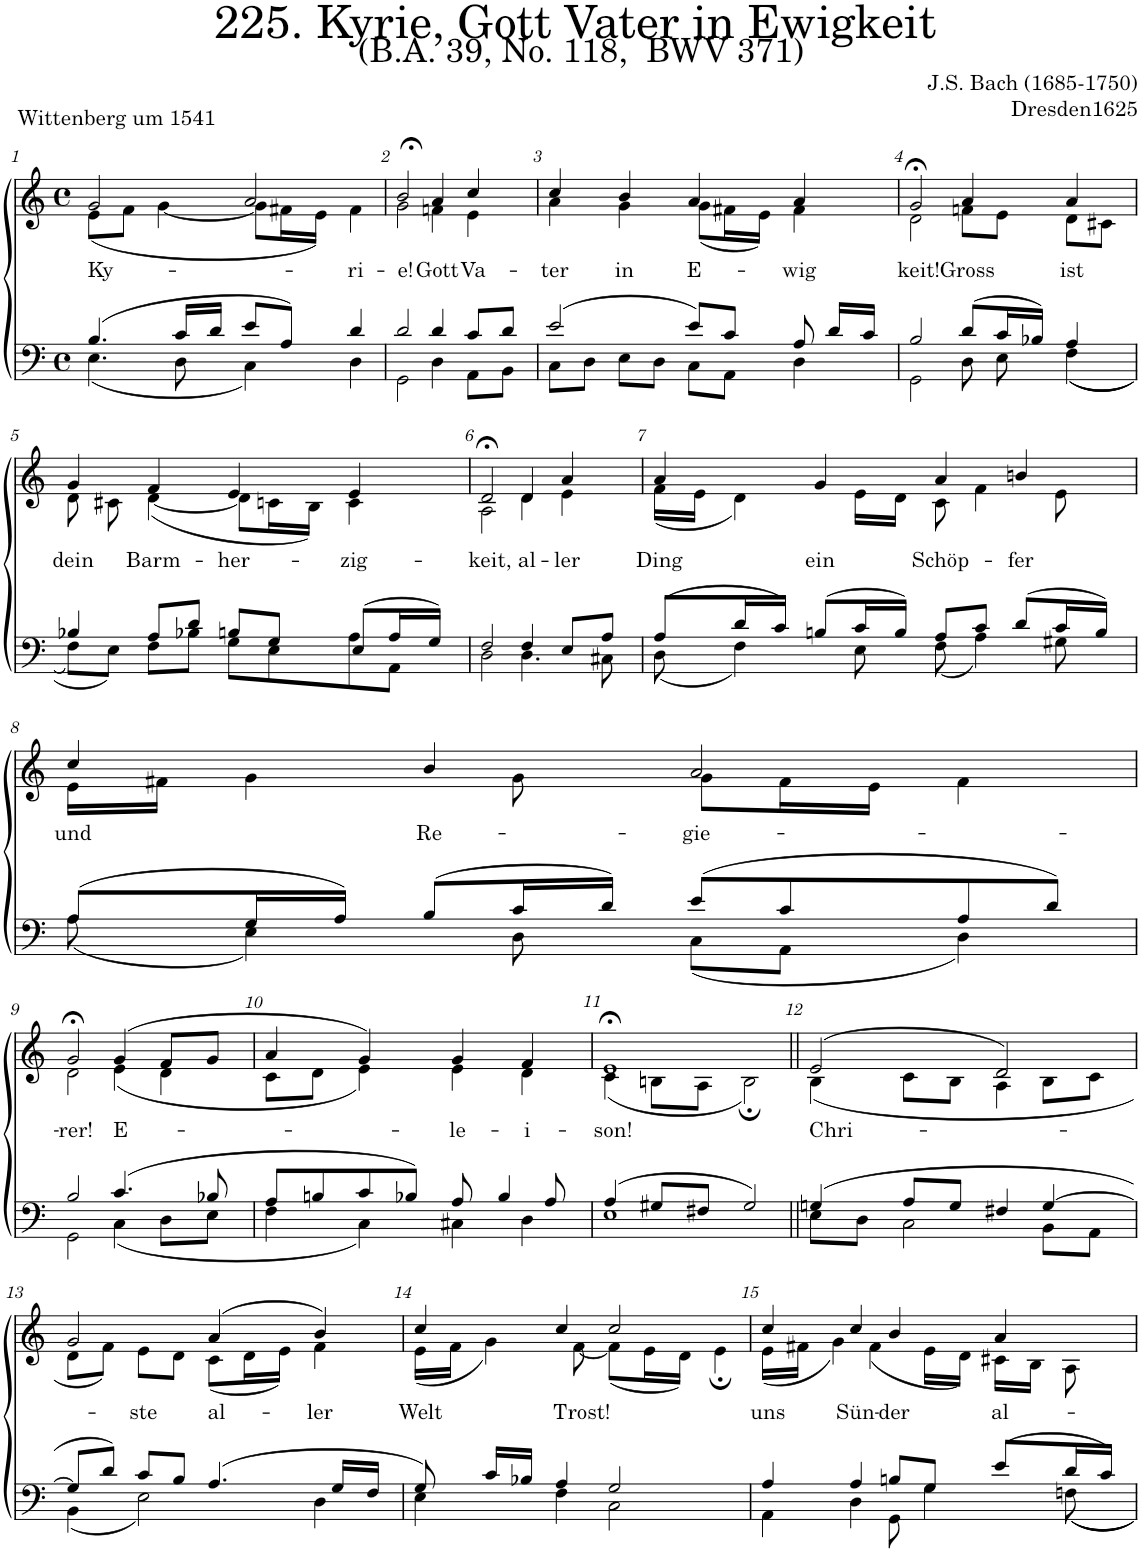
**kern	**kern	**text
*part2	*part1	*part1
*staff2	*staff1	*staff1
*I"Tenor/Bass	*I"Soprano/Alto	*
*clefF4	*clefG2	*
*k[]	*k[]	*
*M4/4	*M4/4	*
*met(c)	*met(c)	*
=1	=1	=1
*^	*^	*
!	!	!	!	!LO:LY:b
(4.B/	(4.E\	2g/	(8e\L	Ky-
.	.	.	8f\J	.
.	.	.	[4g\	.
16c/LL	8D\	.	.	.
16d/JJ	.	.	.	.
8e/L	4C\)	2a/	8g\L]	.
8A/J)	.	.	16f#X\L	.
.	.	.	16e\JJ)	.
!	!	!	!	!LO:LY:b
4d/	4D\	.	4f#\	-ri-
=2	=2	=2	=2	=2
!	!	!	!	!LO:LY:b
2d/	2GG\	2b;<,/	2g\	-e!
!	!	!	!	!LO:LY:b
4d/	4D\	4a/	4fn\	Gott
!	!	!	!	!LO:LY:b
8c/L	8AA\L	4cc/	4e\	Va-
8d/J	8BB\J	.	.	.
=3	=3	=3	=3	=3
!	!	!	!	!LO:LY:b
(2e/	8C\L	4cc/	4a\	-ter
.	8D\J	.	.	.
!	!	!	!	!LO:LY:b
.	8E\L	4b/	4g\	in
.	8D\J	.	.	.
!	!	!	!	!LO:LY:b
8e/L)	8C\L	4a/	(8g\L	E-
8c/J	8AA\J	.	16f#X\L	.
.	.	.	16e\JJ)	.
!	!	!	!	!LO:LY:b
8A/	4D\	4a/	4f#\	-wig
16d/LL	.	.	.	.
16c/JJ	.	.	.	.
=4	=4	=4	=4	=4
!	!	!	!	!LO:LY:b
2B/	2GG\	2g;<,/	2d\	keit!
!	!	!	!	!LO:LY:b
(8d/L	8D\	4a/	8fn\L	Gross
16c/L	8E\	.	8e\J	.
16B-X/JJ)	.	.	.	.
!	!	!	!	!LO:LY:b
4A/	((4F\	4a/	8d\L	ist
.	.	.	8c#X\J	.
!!LO:LB:g=z	!!
=5	=5	=5	=5	=5
!	!	!	!	!LO:LY:b
4B-X/	8F\L)	4g/	8d\	dein
.	8E\J)	.	8c#X\	.
!	!	!	!	!LO:LY:b
8A/L	8F\L	4f/	([4d\	Barm-
8d/J	8B-X\J	.	.	.
!	!	!	!	!LO:LY:b
8Bn/L	8G\L	4e/	8d\L]	-her-
8G/J	8E\	.	16cn\L	.
.	.	.	16B\JJ)	.
!	!	!	!	!LO:LY:b
(8E/L	8A\	4e/	4c\	-zig-
16A/L	8AA\J	.	.	.
16G/JJ)	.	.	.	.
=6	=6	=6	=6	=6
!	!	!	!	!LO:LY:b
2F/	2D\	2d;<,/	2A\	-keit,
!	!	!	!	!LO:LY:b
4F/	4.D\	4d/	4d\	al-
!	!	!	!	!LO:LY:b
8E/L	.	4a/	4e\	-ler
8A/J	8C#X\	.	.	.
=7	=7	=7	=7	=7
!	!	!	!	!LO:LY:b
(8A/L	(8D\	4a/	(16f\LL	Ding
.	.	.	16e\JJ	.
16d/L	4F\)	.	4d\)	.
16c/JJ)	.	.	.	.
!	!	!	!	!LO:LY:b
(8Bn/L	.	4g/	.	ein
16c/L	8E\	.	16e\LL	.
16B/JJ)	.	.	16d\JJ	.
!	!	!	!	!LO:LY:b
8A/L	(8F\	4a/	8c\	Schöp-
8c/J	4A\)	.	4f\	.
!	!	!	!	!LO:LY:b
(8d/L	.	4bn/	.	-fer
16c/L	8G#X\	.	8e\	.
16B/JJ)	.	.	.	.
!!LO:LB:g=z	!!
=8	=8	=8	=8	=8
!	!	!	!	!LO:LY:b
(8A/L	(8A\	4cc/	16e\LL	und
.	.	.	16f#X\JJ	.
16G/L	4E\)	.	4g\	.
16A/JJ)	.	.	.	.
!	!	!	!	!LO:LY:b
(8B/L	.	4b/	.	Re-
16c/L	8D\	.	8g\	.
16d/JJ)	.	.	.	.
!	!	!	!	!LO:LY:b
(8e/L	(8C\L	2a/	8g\L	-gie-
8c/	8AA\J	.	16f#\L	.
.	.	.	16e\JJ	.
8A/	4D\)	.	4f#\	.
8d/J)	.	.	.	.
!!LO:LB:g=z	!!
=9	=9	=9	=9	=9
!	!	!	!	!LO:LY:b
2B/	2GG\	2g;<,/	2d\	-rer!
!	!	!	!	!LO:LY:b
(4.c/	(4C\	(4g/	(4e\	E-
.	8D\L	8f/L	4d\	.
8B-X/	8E\J	8g/J	.	.
=10	=10	=10	=10	=10
8A/L	4F\	4a/	8c\L	.
8Bn/	.	.	8d\J	.
8c/	4C\)	4g/)	4e\)	.
8B-X/J)	.	.	.	.
!	!	!	!	!LO:LY:b
8A/	4C#X\	4g/	4e\	-le-
4B-/	.	.	.	.
!	!	!	!	!LO:LY:b
.	4D\	4f/	4d\	-i-
8A/	.	.	.	.
=11	=11	=11	=11	=11
!	!	!	!	!LO:LY:b
(4A/	1E	1e;<,	(4c\	-son!
8G#X/L	.	.	8Bn\L	.
8F#X/J	.	.	8A\J	.
2G#/)	.	.	2B;\)	.
=12||	=12||	=12||	=12||	=12||
!	!	!	!	!LO:LY:b
(4Gn/	8E\L	(2e/	(4B\	Chri-
.	8D\J	.	.	.
8A/L	2C\	.	8c\L	.
8G/J	.	.	8B\J	.
4F#X/	.	2d/)	4A\	.
[4G/	8BB\L	.	8B\L	.
.	8AA\J	.	8c\J	.
!!LO:LB:g=z	!!
=13	=13	=13	=13	=13
8G/L]	(4BB\	2g/	8d\L	.
8d/J)	.	.	8f\J)	.
!	!	!	!	!LO:LY:b
8c/L	2E\)	.	8e\L	-ste
8B/J	.	.	8d\J	.
!	!	!	!	!LO:LY:b
(4.A/	.	(4a/	(8c\L	al-
.	.	.	16d\L	.
.	.	.	16e\JJ)	.
!	!	!	!	!LO:LY:b
.	4D\	4b/)	4f\	-ler
16G/LL	.	.	.	.
16F/JJ	.	.	.	.
=14	=14	=14	=14	=14
!	!	!	!	!LO:LY:b
8G/)	4E\	4cc/	(16e\LL	Welt
.	.	.	16f\JJ	.
16c/LL	.	.	4g\)	.
16B-X/JJ	.	.	.	.
4A/	4F\	4cc/	.	.
!	!	!	!	!LO:LY:b
.	.	.	[8f\	Trost!
2G/	2C\	2cc,/	(8f\L]	.
.	.	.	16e\L	.
.	.	.	16d\JJ)	.
.	.	.	4e;\	.
=15	=15	=15	=15	=15
!	!	!	!	!LO:LY:b
4A/	4AA\	4cc/	(16e\LL	uns
.	.	.	16f#X\JJ	.
.	.	.	4g\)	.
!	!	!	!	!LO:LY:b
4A/	4D\	4cc/	.	Sün-
.	.	.	(4f#\	.
!	!	!	!	!LO:LY:b
8Bn/L	8GG\	4b/	.	-der
8G/J	4G\	.	16e\LL	.
.	.	.	16d\JJ)	.
!	!	!	!	!LO:LY:b
(8e/L	.	4a/	16c#X\LL	al-
.	.	.	16B\JJ	.
16d/L	8Fn\	.	8A\	.
16c/JJ)	.	.	.	.
*v	*v	*	*	*
*	*v	*v	*
=	=	=
*-	*-	*-
